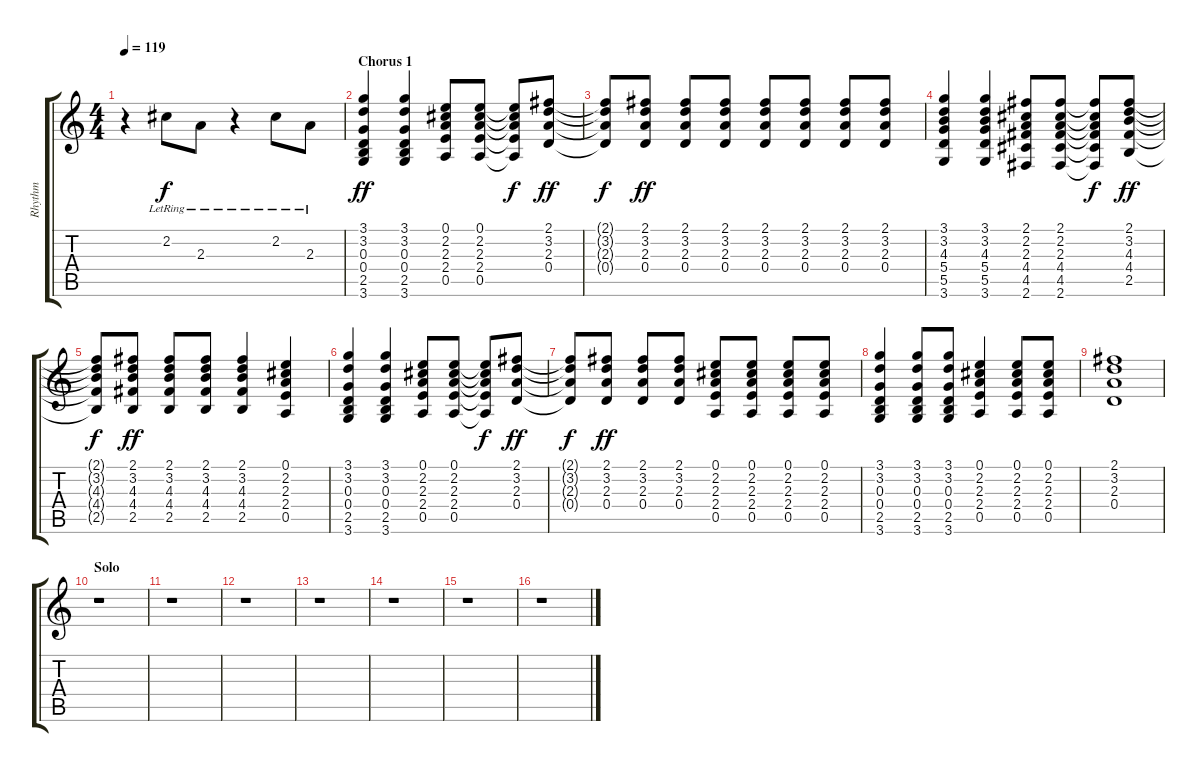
\track ("Rhythm" "Rhythm") {instrument acousticguitarsteel}
\staff {score tabs}
\tuning (E4 B3 G3 D3 A2 E2) {hide}
\ts (4 4)
\tempo 119
\clef g2
\ks c
r.4{dy fff} 2.2{lr}.8{dy f} 2.3{lr}.8 r.4 2.2{lr}.8 2.3{lr}.8 |
\section ("" "Chorus 1")
(3.1 3.2 0.3 0.4 2.5 3.6).4{dy ff} (3.1 3.2 0.3 0.4 2.5 3.6).4 (0.1 2.2 2.3 2.4 0.5).8 (0.1 2.2 2.3 2.4 0.5).8 (0.1{t} 2.2{t} 2.3{t} 2.4{t} 0.5{t}).8{dy f} (2.1 3.2 2.3 0.4).8{dy ff} |
(2.1{t} 3.2{t} 2.3{t} 0.4{t}).8{dy f} (2.1 3.2 2.3 0.4).8{dy ff} (2.1 3.2 2.3 0.4).8 (2.1 3.2 2.3 0.4).8 (2.1 3.2 2.3 0.4).8 (2.1 3.2 2.3 0.4).8 (2.1 3.2 2.3 0.4).8 (2.1 3.2 2.3 0.4).8 |
(3.1 3.2 4.3 5.4 5.5 3.6).4 (3.1 3.2 4.3 5.4 5.5 3.6).4 (2.1 2.2 2.3 4.4 4.5 2.6).8 (2.1 2.2 2.3 4.4 4.5 2.6).8 (2.1{t} 2.2{t} 2.3{t} 4.4{t} 4.5{t} 2.6{t}).8{dy f} (2.1 3.2 4.3 4.4 2.5).8{dy ff} |
(2.1{t} 3.2{t} 4.3{t} 4.4{t} 2.5{t}).8{dy f} (2.1 3.2 4.3 4.4 2.5).8{dy ff} (2.1 3.2 4.3 4.4 2.5).8 (2.1 3.2 4.3 4.4 2.5).8 (2.1 3.2 4.3 4.4 2.5).4 (0.1 2.2 2.3 2.4 0.5).4 |
(3.1 3.2 0.3 0.4 2.5 3.6).4 (3.1 3.2 0.3 0.4 2.5 3.6).4 (0.1 2.2 2.3 2.4 0.5).8 (0.1 2.2 2.3 2.4 0.5).8 (0.1{t} 2.2{t} 2.3{t} 2.4{t} 0.5{t}).8{dy f} (2.1 3.2 2.3 0.4).8{dy ff} |
(2.1{t} 3.2{t} 2.3{t} 0.4{t}).8{dy f} (2.1 3.2 2.3 0.4).8{dy ff} (2.1 3.2 2.3 0.4).8 (2.1 3.2 2.3 0.4).8 (0.1 2.2 2.3 2.4 0.5).8 (0.1 2.2 2.3 2.4 0.5).8 (0.1 2.2 2.3 2.4 0.5).8 (0.1 2.2 2.3 2.4 0.5).8 |
(3.1 3.2 0.3 0.4 2.5 3.6).4 (3.1 3.2 0.3 0.4 2.5 3.6).8 (3.1 3.2 0.3 0.4 2.5 3.6).8 (0.1 2.2 2.3 2.4 0.5).4 (0.1 2.2 2.3 2.4 0.5).8 (0.1 2.2 2.3 2.4 0.5).8 |
(2.1 3.2 2.3 0.4).1 |
\section ("" "Solo")
r.1 |
r.1 |
r.1 |
r.1 |
r.1 |
r.1 |
r.1
